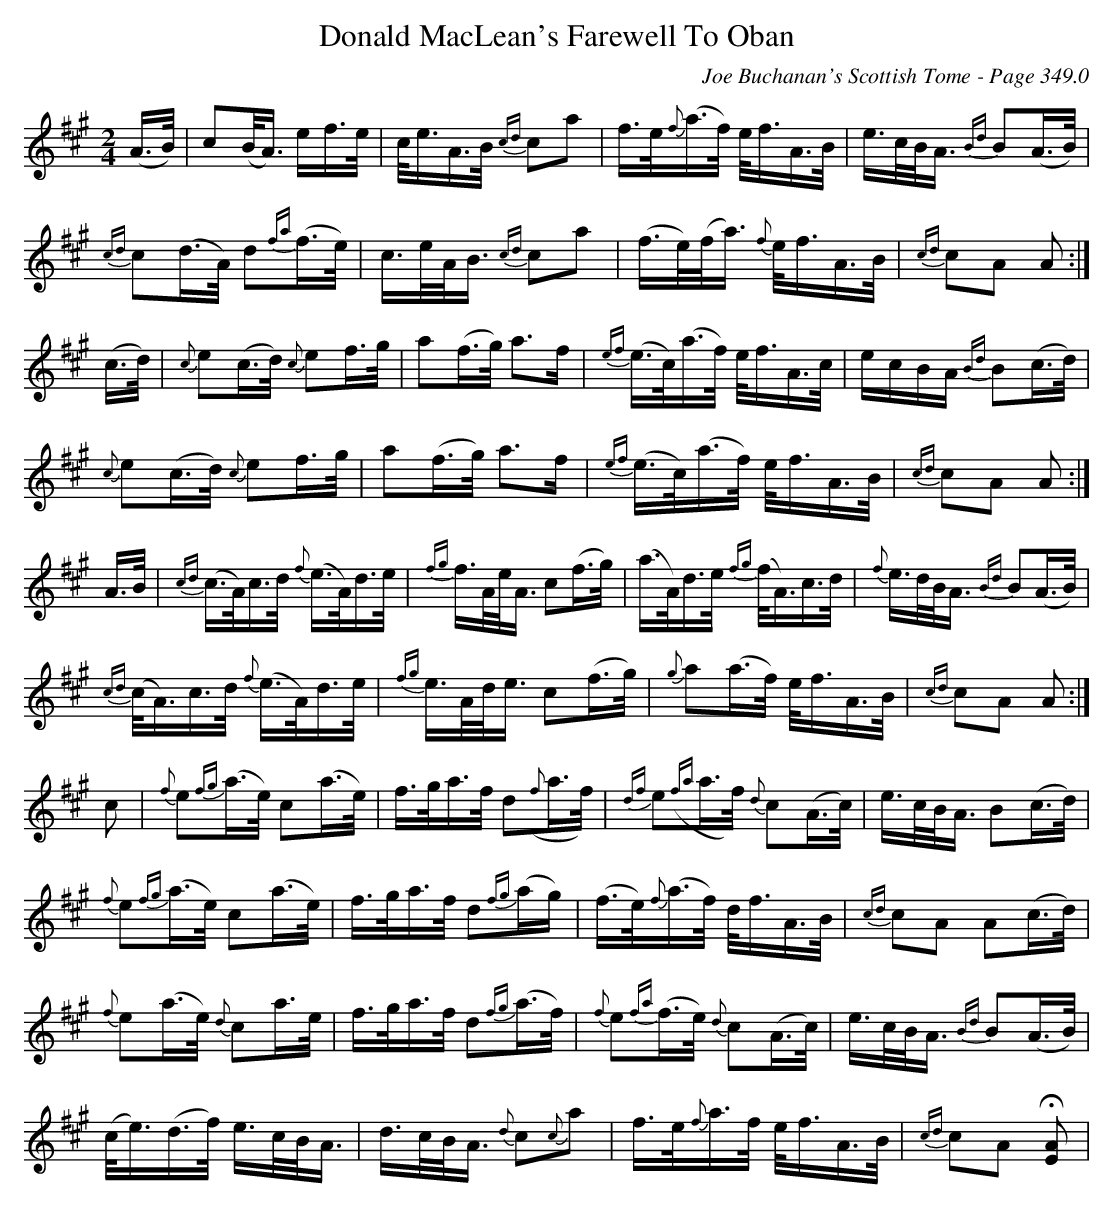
X:1
T:Donald MacLean's Farewell To Oban
C:Joe Buchanan's Scottish Tome - Page 349.0
L:1/16
M:2/4
K:A
(A>B) | c2(B<A) ef>e | c<eA>B {cd}c2a2 | f>e{f}(a>f) e<fA>B | e>cB<A {Bd}B2(A>B) |
{cd}c2(d>A) d2{fa}(f>e) | c>eA<B {cd}c2a2 | (f>e)(f<a) {f}e<fA>B | {cd}c2A2 A2 :|
(c>d) | {c}e2(c>d) {c}e2f>g | a2(f>g) a2>f2 | {ef}(e>c)(a>f) e<fA>c | ecBA {Bd}B2(c>d) |
{c}e2(c>d) {c}e2f>g | a2(f>g) a2>f2 | {ef}(e>c)(a>f) e<fA>B | {cd}c2A2 A2 :|
A>B | {cd}(c>A)c>d {f}(e>A)d>e | {fg}f>Ae<A c2(f>g) | (a>A)d>e {fg}(f<A)c>d | {f}e>dB<A {Bd}B2(A>B) |
{cd}(c<A)c>d {f}(e>A)d>e | {fg}e>Ad<e c2(f>g) | {g}a2(a>f) e<fA>B | {cd}c2A2 A2 :|
c2 | {f}e2{fg}(a>e) c2(a>e) | f>ga>f d2({f}a>f) | {df}e2({fa}a>f) {d}c2(A>c) | e>cB<A B2(c>d) |
{f}e2{fg}(a>e) c2(a>e) | f>ga>f d2{fg}(ag) | (f>e){f}(a>f) d<fA>B | {cd}c2A2 A2(c>d) |
{f}e2(a>e) {d}c2a>e | f>ga>f d2{fg}(a>f) | {f}e2{fa}(f>e) {d}c2(A>c) | e>cB<A {Bd}B2(A>B) |
(c<e)(d>f) e>cB<A | d>cB<A {d}c2{c}a2 | f>e{f}a>f e<fA>B | {cd}c2A2 !fermata![EA]2 |
